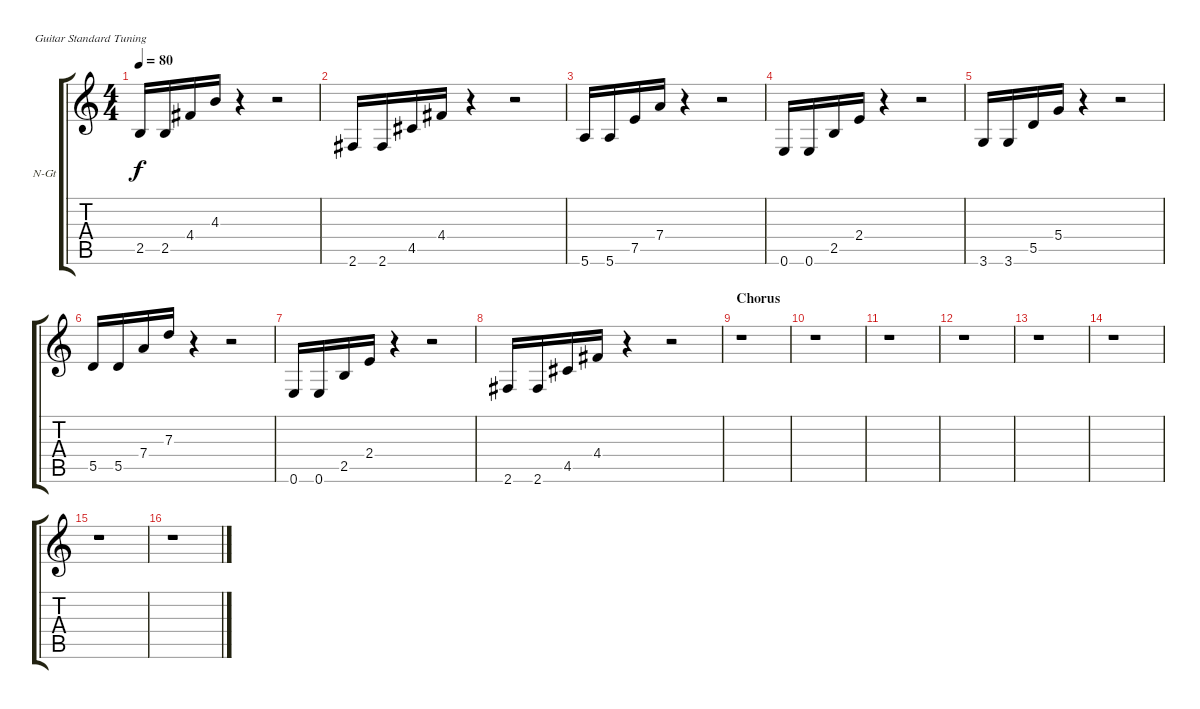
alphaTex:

\bracketExtendMode groupsimilarinstruments
\firstSystemTrackNameOrientation horizontal
\otherSystemsTrackNameOrientation horizontal
\track ("Acoustic guitar (2)" "N-Gt") {instrument acousticguitarnylon}
\staff {score tabs}
\tuning (E4 B3 G3 D3 A2 E2)
\ts (4 4)
\tempo 80
\clef g2
\ks c
2.5.16{dy f} 2.5.16 4.4.16 4.3.16 r.4 r.2 |
2.6.16 2.6.16 4.5.16 4.4.16 r.4 r.2 |
5.6.16 5.6.16 7.5.16 7.4.16 r.4 r.2 |
0.6.16 0.6.16 2.5.16 2.4.16 r.4 r.2 |
3.6.16 3.6.16 5.5.16 5.4.16 r.4 r.2 |
5.5.16 5.5.16 7.4.16 7.3.16 r.4 r.2 |
0.6.16 0.6.16 2.5.16 2.4.16 r.4 r.2 |
2.6.16 2.6.16 4.5.16 4.4.16 r.4 r.2 |
\section ("" "Chorus")
r.1 |
r.1 |
r.1 |
r.1 |
r.1 |
r.1 |
r.1 |
r.1
